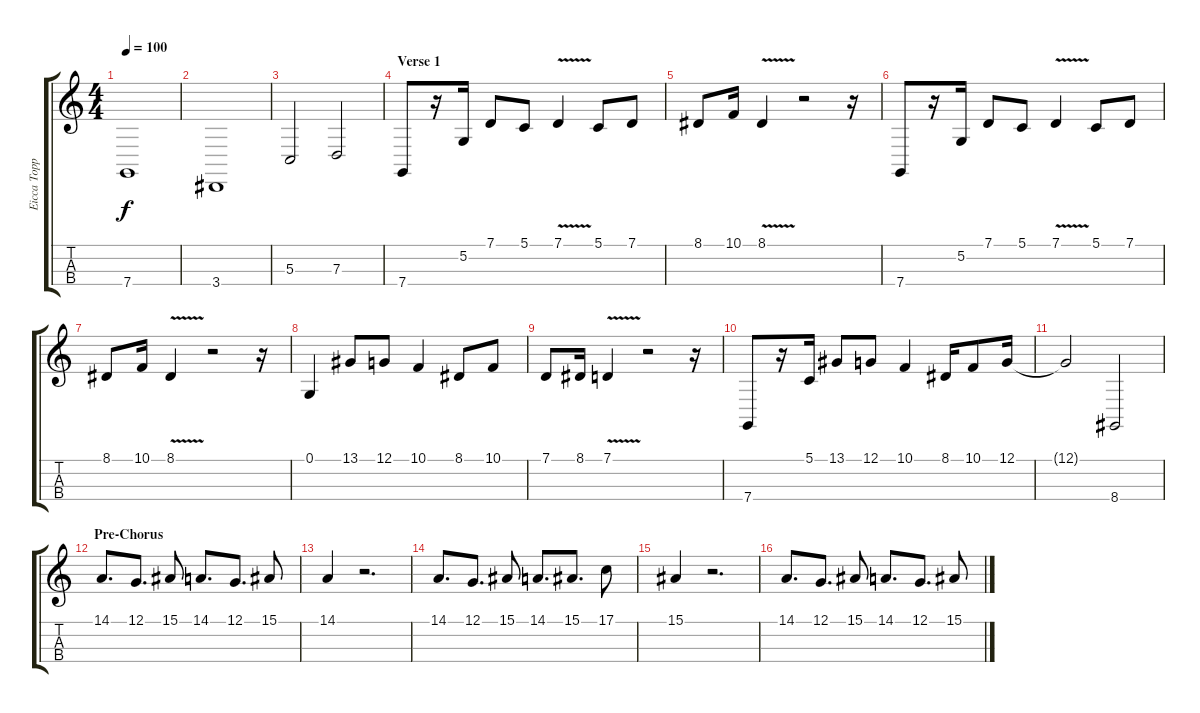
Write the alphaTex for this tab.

\track ("Eicca Toppinen" "Eicca Topp") {instrument cello}
\staff {score tabs}
\tuning (G3 D3 G2 C2) {hide}
\ts (4 4)
\tempo 100
\clef g2
\ks c
7.4.1{dy f} |
3.4.1 |
5.3.2 7.3.2 |
\section ("" "Verse 1")
7.4.8 r.16 5.2.16 7.1.8 5.1.8 7.1{v}.4 5.1.8 7.1.8 |
8.1.8 10.1.16 8.1{v}.4 r.2 r.16 |
7.4.8 r.16 5.2.16 7.1.8 5.1.8 7.1{v}.4 5.1.8 7.1.8 |
8.1.8 10.1.16 8.1{v}.4 r.2 r.16 |
0.1.4 13.1.8 12.1.8 10.1.4 8.1.8 10.1.8 |
7.1.8 8.1.16 7.1{v}.4 r.2 r.16 |
7.4.8 r.16 5.1.16 13.1.8 12.1.8 10.1.4 8.1.16 10.1.8 12.1.16 |
12.1{t}.2 8.4.2 |
\section ("" "Pre-Chorus")
14.1.8{d} 12.1.8{d} 15.1.8 14.1.8{d} 12.1.8{d} 15.1.8 |
14.1.4 r.2{d} |
14.1.8{d} 12.1.8{d} 15.1.8 14.1.8{d} 15.1.8{d} 17.1.8 |
15.1.4 r.2{d} |
14.1.8{d} 12.1.8{d} 15.1.8 14.1.8{d} 12.1.8{d} 15.1.8
